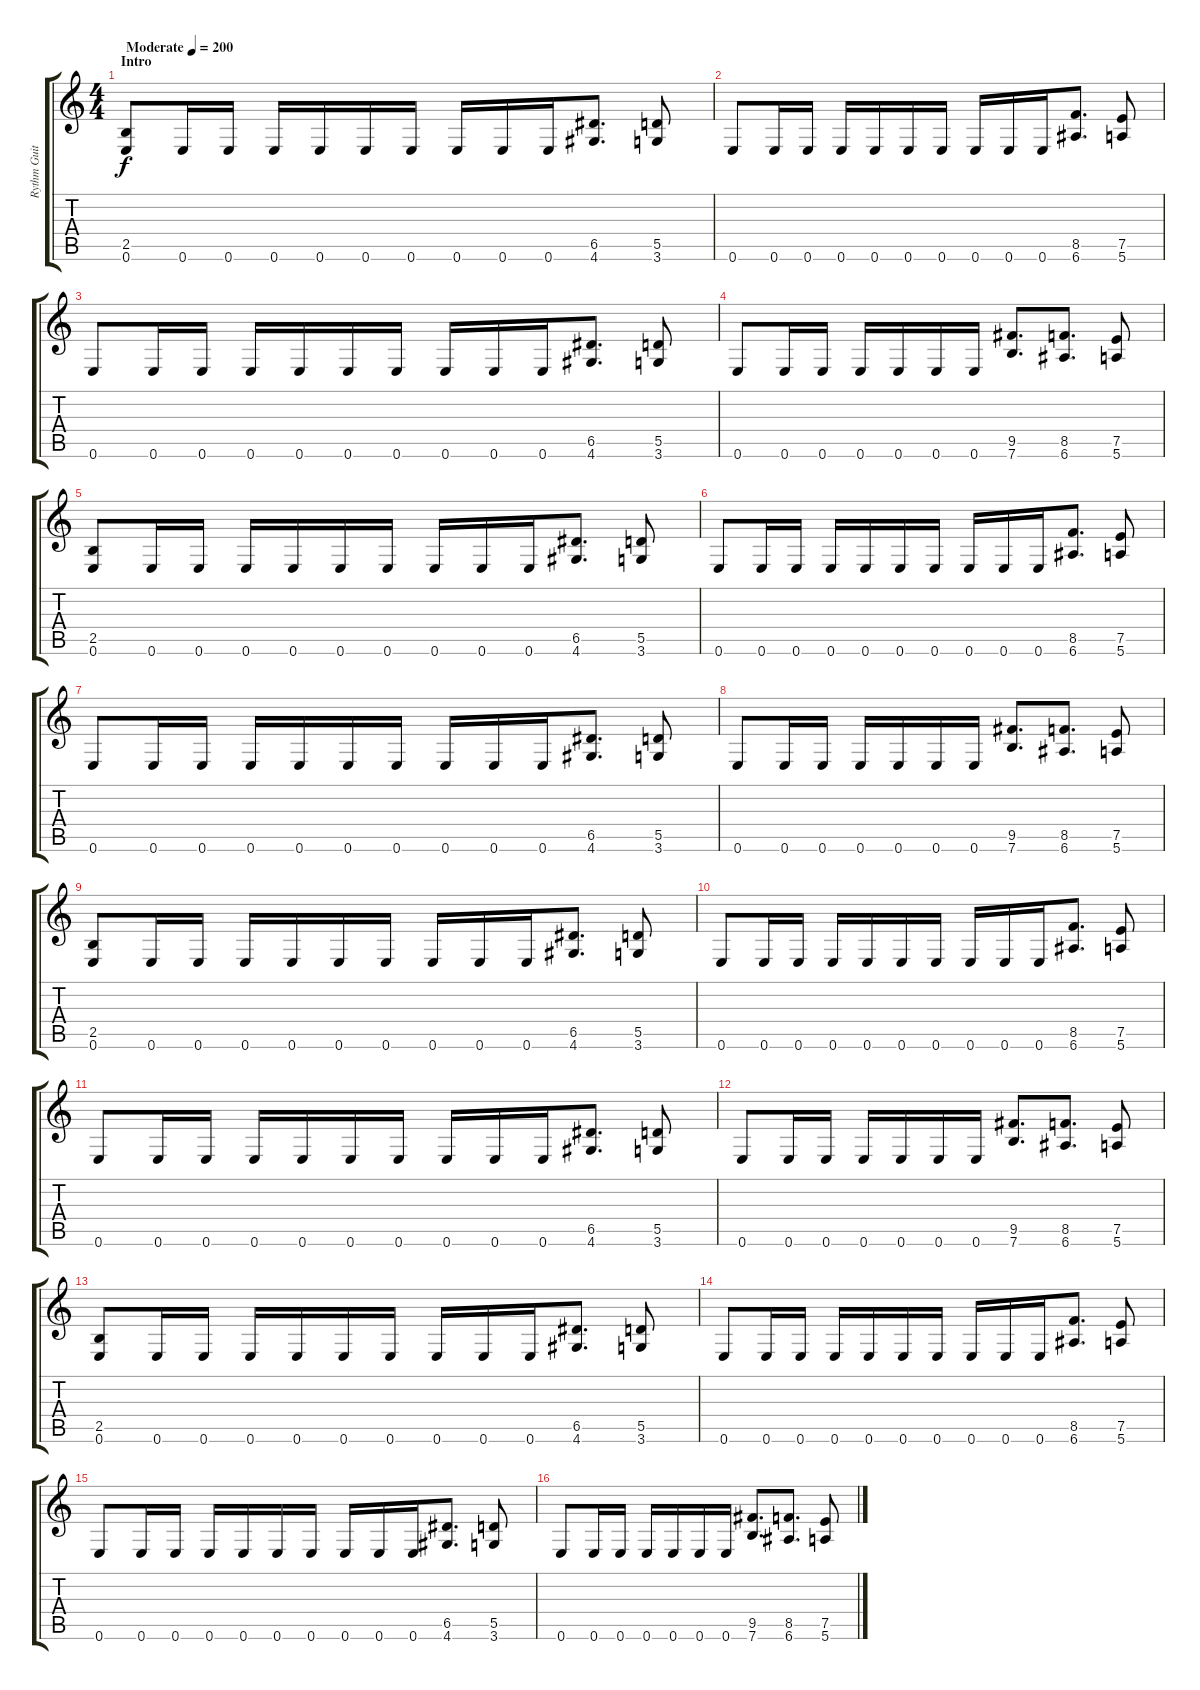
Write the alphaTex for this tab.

\track ("Rythm Guitar" "Rythm Guit") {instrument distortionguitar}
\staff {score tabs}
\tuning (E4 B3 G3 D3 A2 E2) {hide}
\ts (4 4)
\section ("" "Intro")
\tempo (200 "Moderate")
\clef g2
\ks c
(2.5 0.6).8{dy f instrument distortionguitar} 0.6.16 0.6.16 0.6.16 0.6.16 0.6.16 0.6.16 0.6.16 0.6.16 0.6.16 (6.5 4.6).8{d} (5.5 3.6).8 |
0.6.8 0.6.16 0.6.16 0.6.16 0.6.16 0.6.16 0.6.16 0.6.16 0.6.16 0.6.16 (8.5 6.6).8{d} (7.5 5.6).8 |
0.6.8 0.6.16 0.6.16 0.6.16 0.6.16 0.6.16 0.6.16 0.6.16 0.6.16 0.6.16 (6.5 4.6).8{d} (5.5 3.6).8 |
0.6.8 0.6.16 0.6.16 0.6.16 0.6.16 0.6.16 0.6.16 (9.5 7.6).8{d} (8.5 6.6).8{d} (7.5 5.6).8 |
(2.5 0.6).8 0.6.16 0.6.16 0.6.16 0.6.16 0.6.16 0.6.16 0.6.16 0.6.16 0.6.16 (6.5 4.6).8{d} (5.5 3.6).8 |
0.6.8 0.6.16 0.6.16 0.6.16 0.6.16 0.6.16 0.6.16 0.6.16 0.6.16 0.6.16 (8.5 6.6).8{d} (7.5 5.6).8 |
0.6.8 0.6.16 0.6.16 0.6.16 0.6.16 0.6.16 0.6.16 0.6.16 0.6.16 0.6.16 (6.5 4.6).8{d} (5.5 3.6).8 |
0.6.8 0.6.16 0.6.16 0.6.16 0.6.16 0.6.16 0.6.16 (9.5 7.6).8{d} (8.5 6.6).8{d} (7.5 5.6).8 |
(2.5 0.6).8 0.6.16 0.6.16 0.6.16 0.6.16 0.6.16 0.6.16 0.6.16 0.6.16 0.6.16 (6.5 4.6).8{d} (5.5 3.6).8 |
0.6.8 0.6.16 0.6.16 0.6.16 0.6.16 0.6.16 0.6.16 0.6.16 0.6.16 0.6.16 (8.5 6.6).8{d} (7.5 5.6).8 |
0.6.8 0.6.16 0.6.16 0.6.16 0.6.16 0.6.16 0.6.16 0.6.16 0.6.16 0.6.16 (6.5 4.6).8{d} (5.5 3.6).8 |
0.6.8 0.6.16 0.6.16 0.6.16 0.6.16 0.6.16 0.6.16 (9.5 7.6).8{d} (8.5 6.6).8{d} (7.5 5.6).8 |
(2.5 0.6).8 0.6.16 0.6.16 0.6.16 0.6.16 0.6.16 0.6.16 0.6.16 0.6.16 0.6.16 (6.5 4.6).8{d} (5.5 3.6).8 |
0.6.8 0.6.16 0.6.16 0.6.16 0.6.16 0.6.16 0.6.16 0.6.16 0.6.16 0.6.16 (8.5 6.6).8{d} (7.5 5.6).8 |
0.6.8 0.6.16 0.6.16 0.6.16 0.6.16 0.6.16 0.6.16 0.6.16 0.6.16 0.6.16 (6.5 4.6).8{d} (5.5 3.6).8 |
0.6.8 0.6.16 0.6.16 0.6.16 0.6.16 0.6.16 0.6.16 (9.5 7.6).8{d} (8.5 6.6).8{d} (7.5 5.6).8
